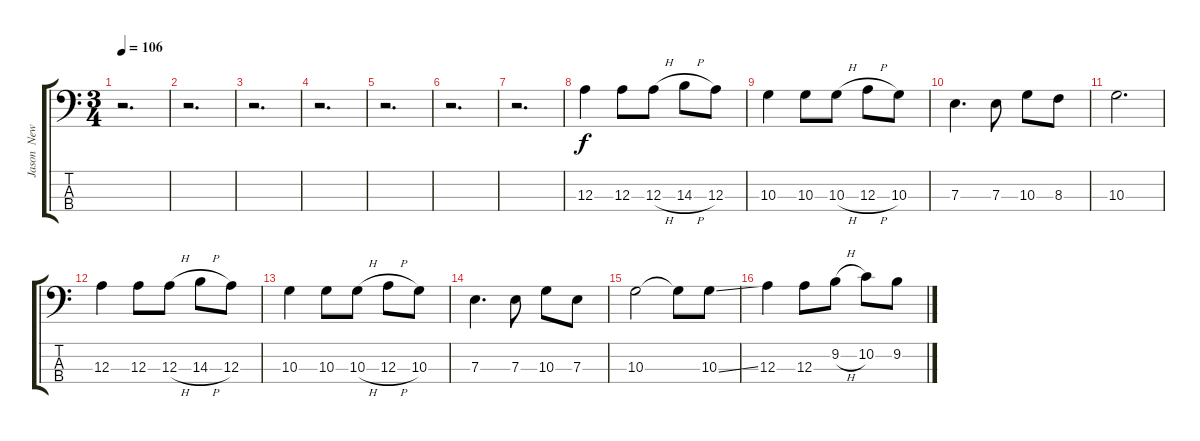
\track ("Jason  Newsted" "Jason  New") {instrument electricbasspick}
\staff {score tabs}
\tuning (G2 D2 A1 E1) {hide}
\ts (3 4)
\tempo 106
\clef f4
\ks c
r.2{d dy f} |
r.2{d} |
r.2{d} |
r.2{d} |
r.2{d} |
r.2{d} |
r.2{d} |
12.3.4{volume 7} 12.3.8 12.3{h}.8 14.3{h}.8 12.3.8 |
10.3.4 10.3.8 10.3{h}.8 12.3{h}.8 10.3.8 |
7.3.4{d} 7.3.8 10.3.8 8.3.8 |
10.3.2{d} |
12.3.4{volume 10} 12.3.8 12.3{h}.8 14.3{h}.8 12.3.8 |
10.3.4 10.3.8 10.3{h}.8 12.3{h}.8 10.3.8 |
7.3.4{d} 7.3.8 10.3.8 7.3.8 |
10.3.2 10.3{t}.8 10.3{ss}.8 |
12.3.4 12.3.8 9.2{h}.8 10.2.8 9.2.8
